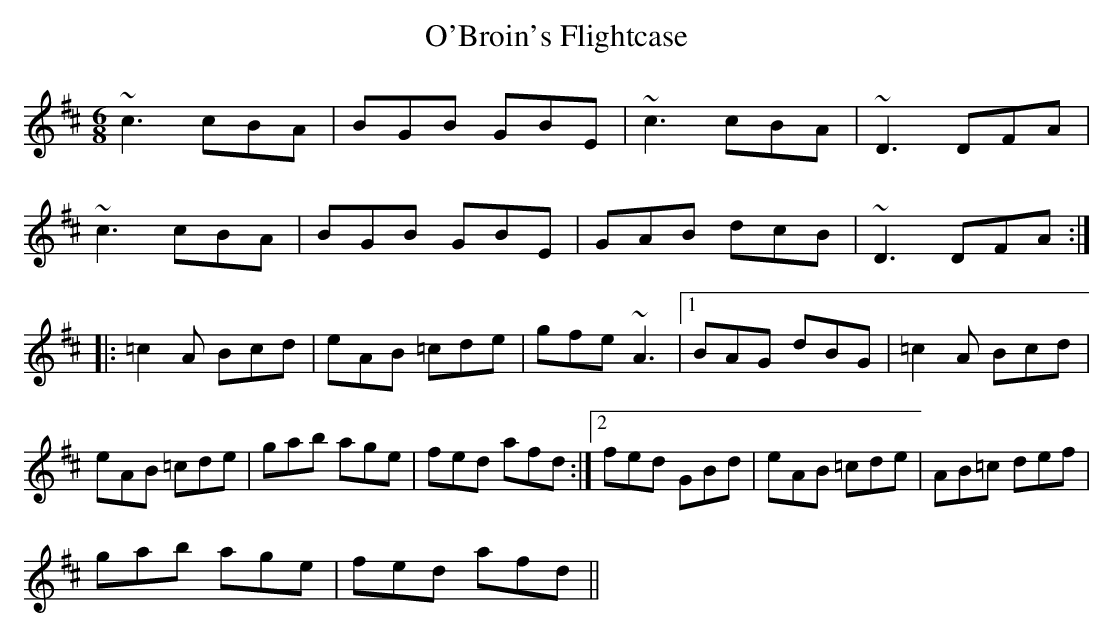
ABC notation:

X:1
T:O'Broin's Flightcase
M:6/8
L:1/8
K:Amix
~c3 cBA|BGB GBE|~c3 cBA|~D3 DFA|!
~c3 cBA|BGB GBE|GAB dcB|~D3 DFA:|!
|:=c2A Bcd|eAB =cde|gfe ~A3|1 BAG dBG|=c2A Bcd|!
eAB =cde|gab age|fed afd:|2 fed GBd|eAB =cde|AB=c def|!
gab age|fed afd||
